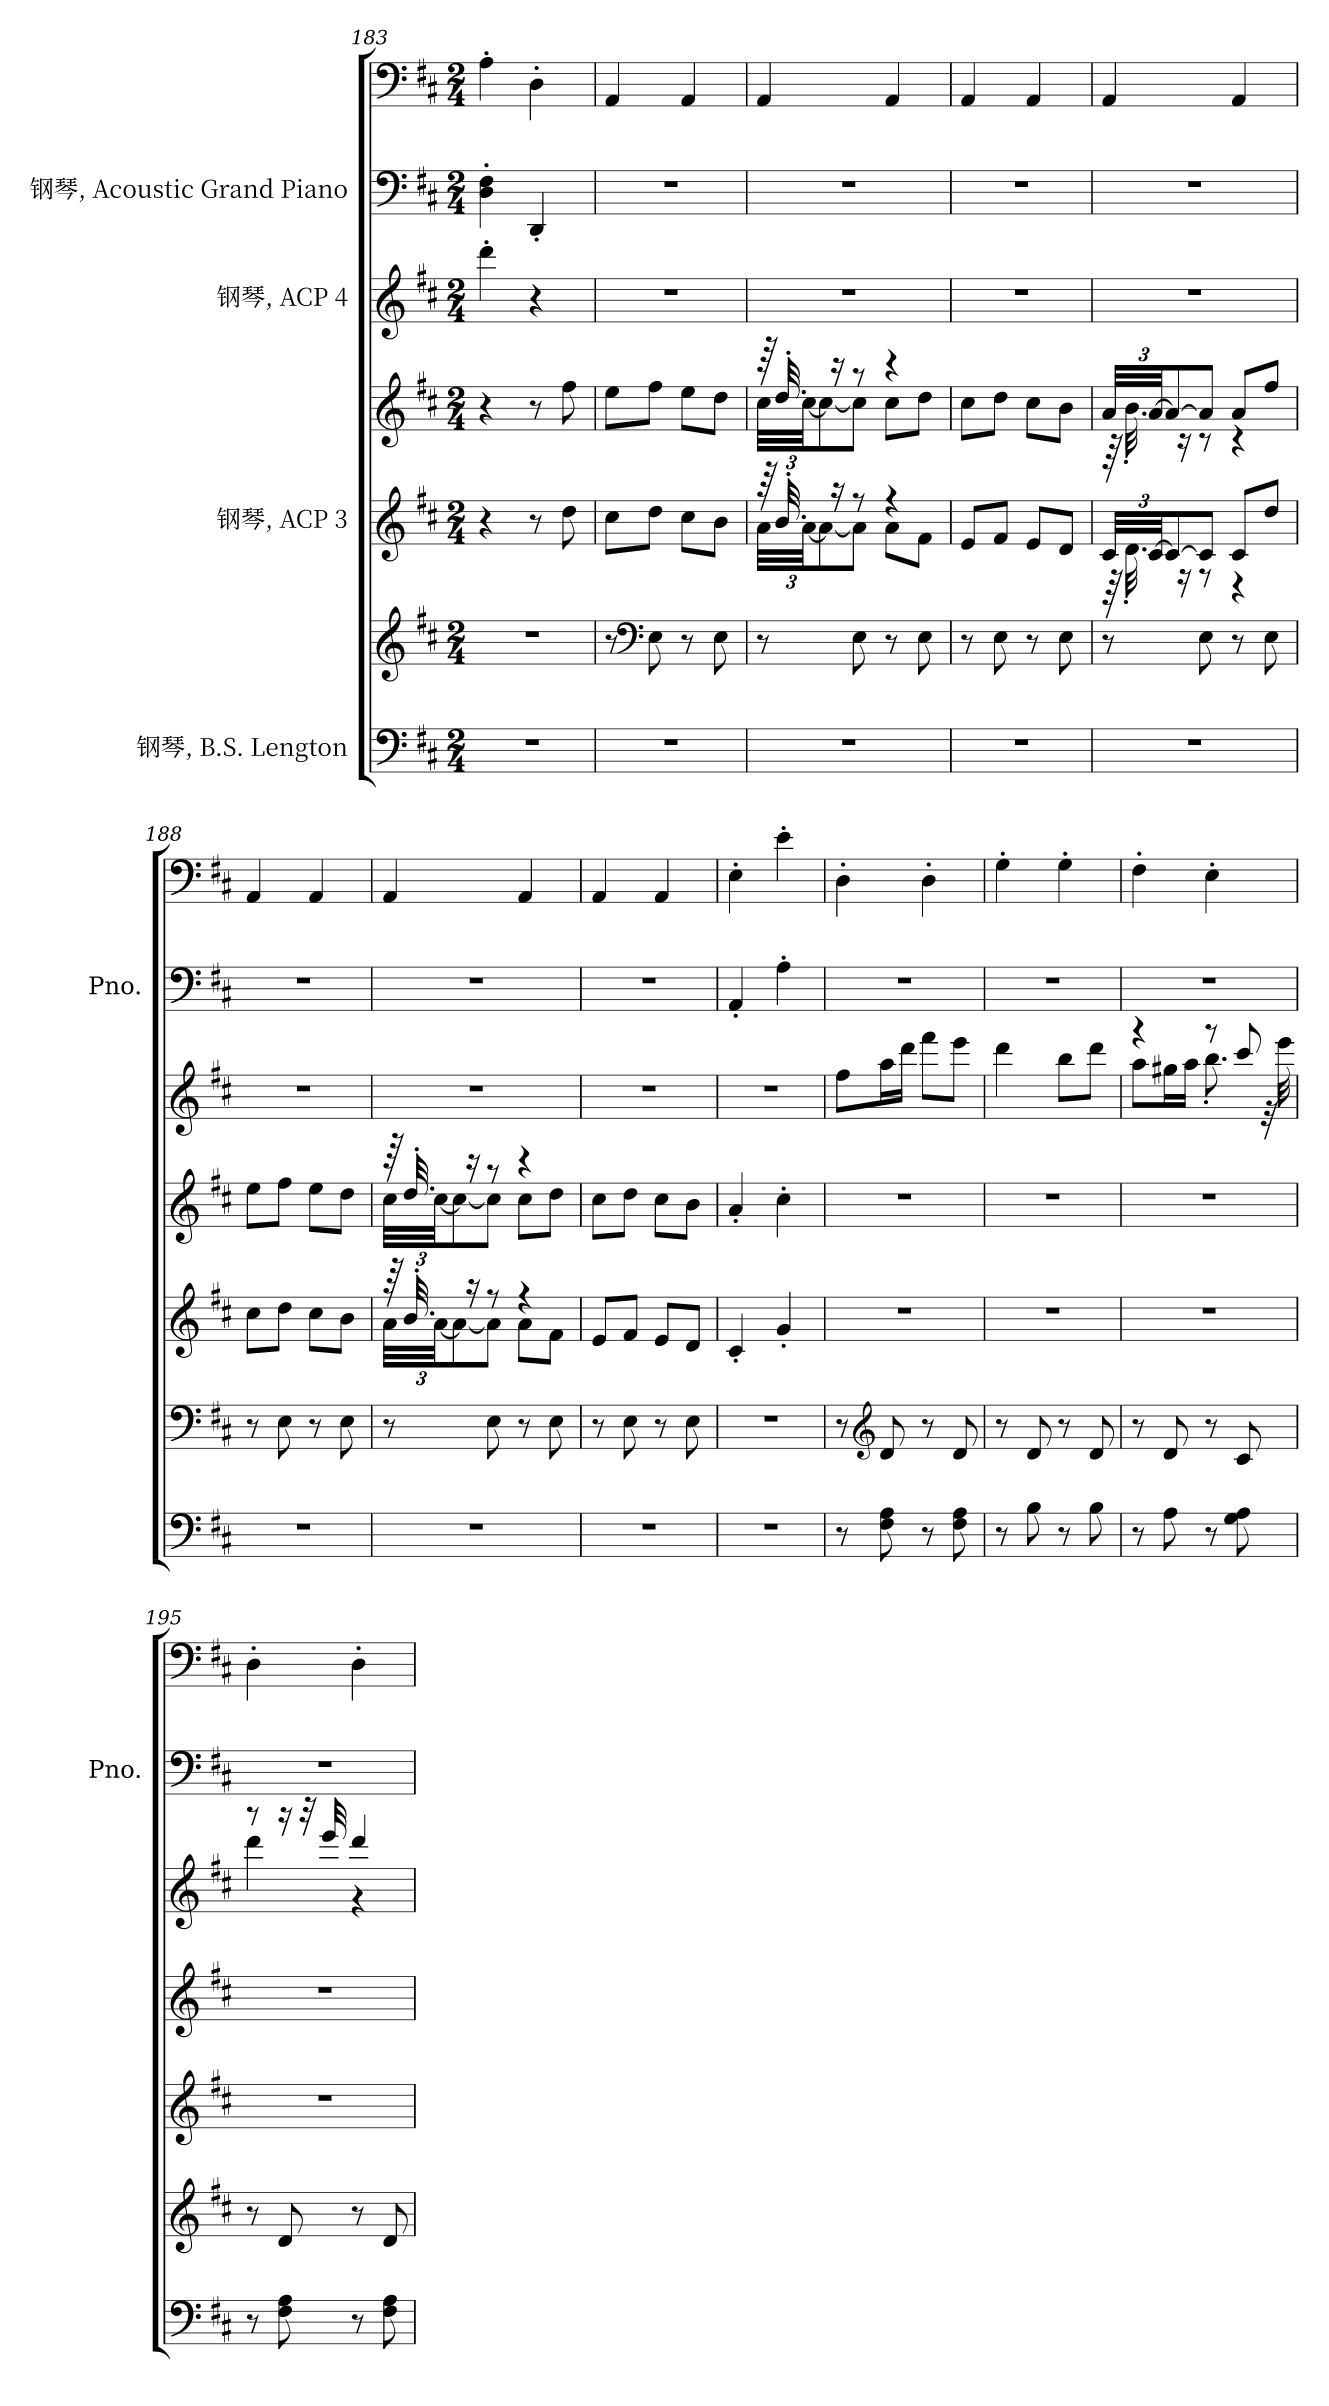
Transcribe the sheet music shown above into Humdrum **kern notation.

**kern	**kern	**kern	**kern	**kern	**kern	**kern
*part4	*part4	*part3	*part3	*part2	*part1	*part1
*staff7	*staff6	*staff5	*staff4	*staff3	*staff2	*staff1
*I"钢琴, B.S. Lengton	*	*I"钢琴, ACP 3	*	*I"钢琴, ACP 4	*I"钢琴, Acoustic Grand Piano	*
*	*	*	*	*	*I'Pno.	*
*clefF4	*clefG2	*clefG2	*clefG2	*clefG2	*clefF4	*clefF4
*k[f#c#]	*k[f#c#]	*k[f#c#]	*k[f#c#]	*k[f#c#]	*k[f#c#]	*k[f#c#]
*M2/4	*M2/4	*M2/4	*M2/4	*M2/4	*M2/4	*M2/4
=183	=183	=183	=183	=183	=183	=183
2r	2r	4r	4r	4ddd'\	4D\' 4F#\'	4A'\
.	.	8r	8r	4r	4DD'/	4D'\
.	.	8dd\	8ff#\	.	.	.
=184	=184	=184	=184	=184	=184	=184
2r	8r	8cc#\L	8ee\L	2r	2r	4AA/
*	*clefF4	*	*	*	*	*
.	8E\	8dd\J	8ff#\J	.	.	.
.	8r	8cc#\L	8ee\L	.	.	4AA/
.	8E\	8b\J	8dd\J	.	.	.
=185	=185	=185	=185	=185	=185	=185
*	*	*^	*^	*	*	*
*	*	*	*Xbrackettup	*	*Xbrackettup	*	*	*
2r	8r	64r	48a\LLL	64r	48cc#\LLL	2r	2r	4AA/
.	.	32.b'/	.	32.dd'/	.	.	.	.
.	.	.	[48a\JJ	.	[48cc#\JJ	.	.	.
.	.	.	12a\_	.	12cc#\_	.	.	.
.	.	16r	.	16r	.	.	.	.
.	8E\	8r	8a\J]	8r	8cc#\J]	.	.	.
.	8r	4r	8a\L	4r	8cc#\L	.	.	4AA/
.	8E\	.	8f#\J	.	8dd\J	.	.	.
*	*	*v	*v	*	*	*	*	*
*	*	*	*v	*v	*	*	*
=186	=186	=186	=186	=186	=186	=186
2r	8r	8e/L	8cc#\L	2r	2r	4AA/
.	8E\	8f#/J	8dd\J	.	.	.
.	8r	8e/L	8cc#\L	.	.	4AA/
.	8E\	8d/J	8b\J	.	.	.
!!LO:PB:g=z
=187	=187	=187	=187	=187	=187	=187
*	*	*^	*^	*	*	*
2r	8r	48c#/LLL	64r	48a/LLL	64r	2r	2r	4AA/
.	.	.	32.d'\	.	32.b'\	.	.	.
.	.	[48c#/JJ	.	[48a/JJ	.	.	.	.
.	.	12c#/_	.	12a/_	.	.	.	.
.	.	.	16r	.	16r	.	.	.
.	8E\	8c#/J]	8r	8a/J]	8r	.	.	.
.	8r	8c#/L	4r	8a/L	4r	.	.	4AA/
.	8E\	8dd/J	.	8ff#/J	.	.	.	.
*	*	*v	*v	*	*	*	*	*
*	*	*	*v	*v	*	*	*
=188	=188	=188	=188	=188	=188	=188
2r	8r	8cc#\L	8ee\L	2r	2r	4AA/
.	8E\	8dd\J	8ff#\J	.	.	.
.	8r	8cc#\L	8ee\L	.	.	4AA/
.	8E\	8b\J	8dd\J	.	.	.
=189	=189	=189	=189	=189	=189	=189
*	*	*^	*^	*	*	*
2r	8r	64r	48a\LLL	64r	48cc#\LLL	2r	2r	4AA/
.	.	32.b'/	.	32.dd'/	.	.	.	.
.	.	.	[48a\JJ	.	[48cc#\JJ	.	.	.
.	.	.	12a\_	.	12cc#\_	.	.	.
.	.	16r	.	16r	.	.	.	.
.	8E\	8r	8a\J]	8r	8cc#\J]	.	.	.
.	8r	4r	8a\L	4r	8cc#\L	.	.	4AA/
.	8E\	.	8f#\J	.	8dd\J	.	.	.
*	*	*v	*v	*	*	*	*	*
*	*	*	*v	*v	*	*	*
=190	=190	=190	=190	=190	=190	=190
2r	8r	8e/L	8cc#\L	2r	2r	4AA/
.	8E\	8f#/J	8dd\J	.	.	.
.	8r	8e/L	8cc#\L	.	.	4AA/
.	8E\	8d/J	8b\J	.	.	.
=191	=191	=191	=191	=191	=191	=191
2r	2r	4c#'/	4a'/	2r	4AA'/	4E'\
.	.	4g'/	4cc#'\	.	4A'\	4e'\
!!LO:PB:g=z
=192	=192	=192	=192	=192	=192	=192
8r	8r	2r	2r	8ff#\L	2r	4D'\
*	*clefG2	*	*	*	*	*
8F#\ 8A\	8d/	.	.	16aa\L	.	.
.	.	.	.	16ddd\JJ	.	.
8r	8r	.	.	8fff#\L	.	4D'\
8F#\ 8A\	8d/	.	.	8eee\J	.	.
=193	=193	=193	=193	=193	=193	=193
8r	8r	2r	2r	4ddd\	2r	4G'\
8B\	8d/	.	.	.	.	.
8r	8r	.	.	8bb\L	.	4G'\
8B\	8d/	.	.	8ddd\J	.	.
=194	=194	=194	=194	=194	=194	=194
*	*	*	*	*^	*	*
8r	8r	2r	2r	4r	8aa\L	2r	4F#'\
8A\	8d/	.	.	.	16gg#X\L	.	.
.	.	.	.	.	16aa\JJ	.	.
8r	8r	.	.	8r	8.bb'\	.	4E'\
8G\ 8A\	8c#/	.	.	8ccc#/	.	.	.
.	.	.	.	.	32r	.	.
.	.	.	.	.	32eee\	.	.
=195	=195	=195	=195	=195	=195	=195	=195
8r	8r	2r	2r	8r	4ddd\	2r	4D'\
8F#\ 8A\	8d/	.	.	16r	.	.	.
.	.	.	.	32r	.	.	.
.	.	.	.	32eee/	.	.	.
8r	8r	.	.	4ddd/	4r	.	4D'\
8F#\ 8A\	8d/	.	.	.	.	.	.
*	*	*	*	*v	*v	*	*
=	=	=	=	=	=	=
*-	*-	*-	*-	*-	*-	*-
